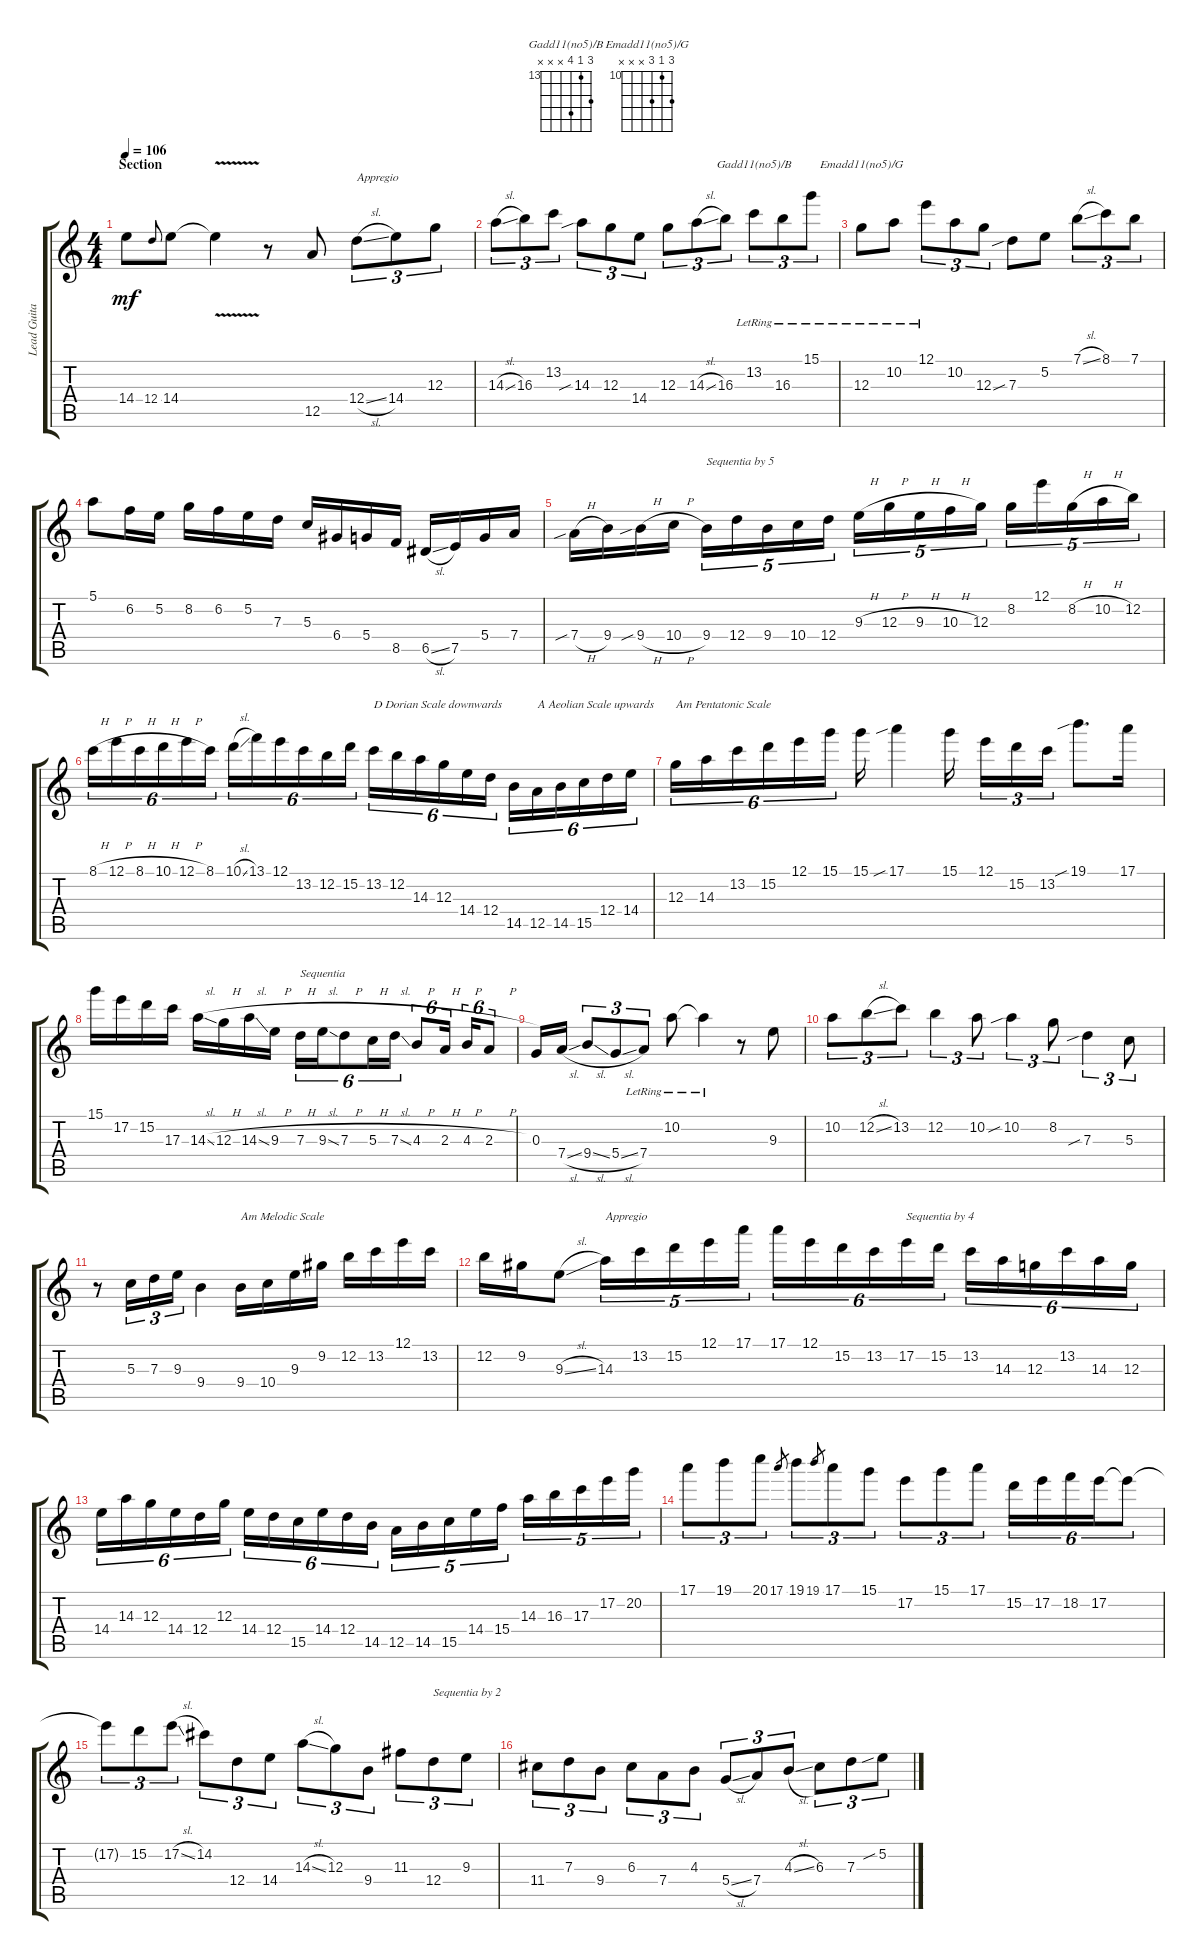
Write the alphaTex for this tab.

\track ("Lead Guitar Flin (by Liang)" "Lead Guita") {instrument overdrivenguitar}
\staff {score tabs}
\tuning (E4 B3 G3 D3 A2 E2) {hide}
\chord ("Gadd11(no5)/B" 15 13 16 x x x) {firstfret 13}
\chord ("Emadd11(no5)/G" 12 10 12 x x x) {firstfret 10}
\ts (4 4)
\section ("" "Section")
\tempo 106
\clef g2
\ks aminor
14.4.8{dy mf} 12.4.8{gr onbeat} 14.4.8 14.4{v t}.4 r.8 12.5.8 12.4{sl}.8{tu (3 2) txt "Appregio"} 14.4.8{tu (3 2)} 12.3.8{tu (3 2)} |
14.3{sl}.8{tu (3 2)} 16.3.8{tu (3 2)} 13.2.8{tu (3 2)} 14.3{sib}.8{tu (3 2)} 12.3.8{tu (3 2)} 14.4.8{tu (3 2)} 12.3.8{tu (3 2)} 14.3{sl}.8{tu (3 2)} 16.3.8{tu (3 2)} 13.2{lr}.8{tu (3 2) ch "Gadd11(no5)/B"} 16.3{lr}.8{tu (3 2)} 15.1{lr}.8{tu (3 2)} |
12.3{lr}.8{ch "Emadd11(no5)/G"} 10.2{lr}.8 12.1{lr}.8{tu (3 2)} 10.2.8{tu (3 2)} 12.3.8{tu (3 2)} 7.3{sib}.8 5.2.8 7.1{sl}.8{tu (3 2)} 8.1.8{tu (3 2)} 7.1.8{tu (3 2)} |
5.1.8 6.2.16 5.2.16 8.2.16 6.2.16 5.2.16 7.3.16 5.3.16 6.4.16 5.4.16 8.5.16 6.5{sl}.16 7.5.16 5.4.16 7.4.16 |
7.4{sib h}.16 9.4.16 9.4{sib h}.16 10.4{h}.16 9.4.16{tu (5 4) txt "Sequentia by 5"} 12.4.16{tu (5 4)} 9.4.16{tu (5 4)} 10.4.16{tu (5 4)} 12.4.16{tu (5 4)} 9.3{h}.16{tu (5 4)} 12.3{h}.16{tu (5 4)} 9.3{h}.16{tu (5 4)} 10.3{h}.16{tu (5 4)} 12.3.16{tu (5 4)} 8.2.16{tu (5 4)} 12.1.16{tu (5 4)} 8.2{h}.16{tu (5 4)} 10.2{h}.16{tu (5 4)} 12.2.16{tu (5 4)} |
8.1{h}.16{tu (6 4)} 12.1{h}.16{tu (6 4)} 8.1{h}.16{tu (6 4)} 10.1{h}.16{tu (6 4)} 12.1{h}.16{tu (6 4)} 8.1.16{tu (6 4)} 10.1{sl}.16{tu (6 4)} 13.1.16{tu (6 4)} 12.1.16{tu (6 4)} 13.2.16{tu (6 4)} 12.2.16{tu (6 4)} 15.2.16{tu (6 4)} 13.2.16{tu (6 4) txt "D Dorian Scale downwards"} 12.2.16{tu (6 4)} 14.3.16{tu (6 4)} 12.3.16{tu (6 4)} 14.4.16{tu (6 4)} 12.4.16{tu (6 4)} 14.5.16{tu (6 4)} 12.5.16{tu (6 4) txt "A Aeolian Scale upwards"} 14.5.16{tu (6 4)} 15.5.16{tu (6 4)} 12.4.16{tu (6 4)} 14.4.16{tu (6 4)} |
12.3.16{tu (6 4) txt "Am Pentatonic Scale"} 14.3.16{tu (6 4)} 13.2.16{tu (6 4)} 15.2.16{tu (6 4)} 12.1.16{tu (6 4)} 15.1.16{tu (6 4)} 15.1.16 17.1{sib}.4 15.1.16 12.1.16{tu (3 2)} 15.2.16{tu (3 2)} 13.2.16{tu (3 2)} 19.1{sib}.8{d} 17.1.16 |
15.1.16 17.2.16 15.2.16 17.3.16 14.3{sl}.16 12.3{h}.16 14.3{sl}.16 9.3{h}.16 7.3{h}.16{tu (6 4) txt "Sequentia"} 9.3{sl}.16{tu (6 4)} 7.3{h}.8{tu (6 4)} 5.3{h}.16{tu (6 4)} 7.3{sl}.16{tu (6 4)} 4.3{h}.8{tu (6 4)} 2.3{h}.16{tu (6 4)} 4.3{h}.16{tu (6 4)} 2.3{h}.8{tu (6 4)} |
0.3.16 7.4{sl}.16 9.4{sl}.8{tu (3 2)} 5.4{sl}.8{tu (3 2)} 7.4{lr}.8{tu (3 2)} 10.2{lr}.8 10.2{lr t}.4 r.8 9.3.8 |
10.2.8{tu (3 2)} 12.2{sl}.8{tu (3 2)} 13.2.8{tu (3 2)} 12.2.4{tu (3 2)} 10.2.8{tu (3 2)} 10.2{sib}.4{tu (3 2)} 8.2.8{tu (3 2)} 7.3{sib}.4{tu (3 2)} 5.3.8{tu (3 2)} |
r.8 5.3.16{tu (3 2)} 7.3.16{tu (3 2)} 9.3.16{tu (3 2)} 9.4.4 9.4.16{txt "Am Melodic Scale"} 10.4.16 9.3.16 9.2.16 12.2.16 13.2.16 12.1.16 13.2.16 |
12.2.16 9.2.16 9.3{sl}.8 14.3.16{tu (5 4) txt "Appregio"} 13.2.16{tu (5 4)} 15.2.16{tu (5 4)} 12.1.16{tu (5 4)} 17.1.16{tu (5 4)} 17.1.16{tu (6 4)} 12.1.16{tu (6 4)} 15.2.16{tu (6 4)} 13.2.16{tu (6 4)} 17.2.16{tu (6 4) txt "Sequentia by 4"} 15.2.16{tu (6 4)} 13.2.16{tu (6 4)} 14.3.16{tu (6 4)} 12.3.16{tu (6 4)} 13.2.16{tu (6 4)} 14.3.16{tu (6 4)} 12.3.16{tu (6 4)} |
14.4.16{tu (6 4)} 14.3.16{tu (6 4)} 12.3.16{tu (6 4)} 14.4.16{tu (6 4)} 12.4.16{tu (6 4)} 12.3.16{tu (6 4)} 14.4.16{tu (6 4)} 12.4.16{tu (6 4)} 15.5.16{tu (6 4)} 14.4.16{tu (6 4)} 12.4.16{tu (6 4)} 14.5.16{tu (6 4)} 12.5.16{tu (5 4)} 14.5.16{tu (5 4)} 15.5.16{tu (5 4)} 14.4.16{tu (5 4)} 15.4.16{tu (5 4)} 14.3.16{tu (5 4)} 16.3.16{tu (5 4)} 17.3.16{tu (5 4)} 17.2.16{tu (5 4)} 20.2.16{tu (5 4)} |
17.1.8{tu (3 2)} 19.1.8{tu (3 2)} 20.1.8{tu (3 2)} 17.1.8{gr} 19.1.8{tu (3 2)} 19.1.8{gr} 17.1.8{tu (3 2)} 15.1.8{tu (3 2)} 17.2.8{tu (3 2)} 15.1.8{tu (3 2)} 17.1.8{tu (3 2)} 15.2.16{tu (6 4)} 17.2.16{tu (6 4)} 18.2.16{tu (6 4)} 17.2.16{tu (6 4)} 17.2{t}.8{tu (6 4)} |
17.2{t}.8{tu (3 2)} 15.2.8{tu (3 2)} 17.2{sl}.8{tu (3 2)} 14.2.8{tu (3 2)} 12.4.8{tu (3 2)} 14.4.8{tu (3 2)} 14.3{sl}.8{tu (3 2)} 12.3.8{tu (3 2)} 9.4.8{tu (3 2)} 11.3.8{tu (3 2)} 12.4.8{tu (3 2) txt "Sequentia by 2"} 9.3.8{tu (3 2)} |
11.4.8{tu (3 2)} 7.3.8{tu (3 2)} 9.4.8{tu (3 2)} 6.3.8{tu (3 2)} 7.4.8{tu (3 2)} 4.3.8{tu (3 2)} 5.4{sl}.8{tu (3 2)} 7.4.8{tu (3 2)} 4.3{sl}.8{tu (3 2)} 6.3.8{tu (3 2)} 7.3.8{tu (3 2)} 5.2{sib}.8{tu (3 2)}
